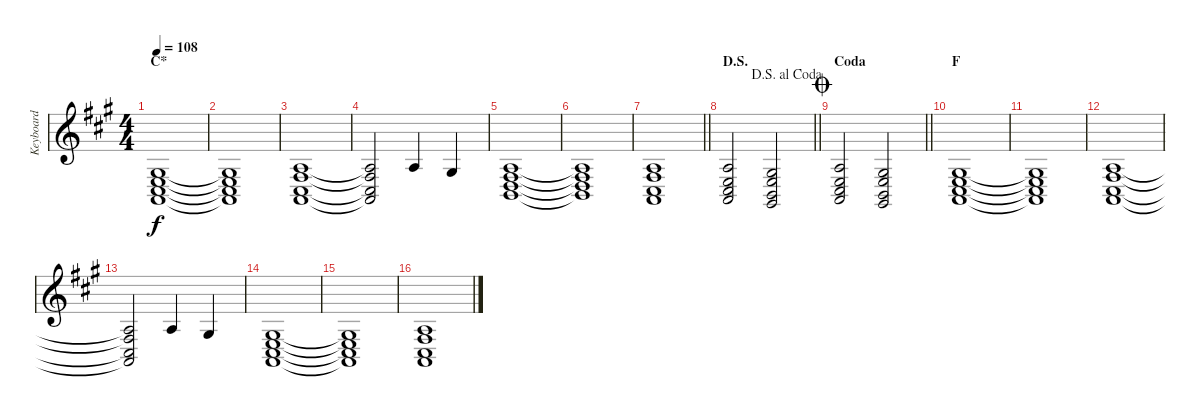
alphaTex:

\track ("Keyboard" "Keyboard") {instrument pad8sweep}
\staff {score}
\tuning (Eb4 Bb3 Gb3 Db3 Ab2 Db2) {hide}
\ts (4 4)
\section ("" "C*")
\tempo 108
\clef g2
\ks f#minor
(2.3 3.4 5.5 8.6).1{dy f} |
(2.3{t} 3.4{t} 5.5{t} 8.6{t}).1 |
(3.3 5.4 5.5 8.6).1 |
(3.3{t} 5.4{t} 5.5{t} 8.6{t}).2 3.3.4 2.3.4 |
(3.3 5.4 6.5 10.6).1 |
(3.3{t} 5.4{t} 6.5{t} 10.6{t}).1 |
\barLineRight lightlight
(3.3 5.4 5.5 8.6).1 |
\section ("" "D.S.")
\jump dalsegnoalcoda
\barLineRight lightlight
(3.3 3.4 5.5 8.6).2 (2.3 3.4 3.5 7.6).2 |
\section ("" "Coda")
\jump coda
\barLineRight lightlight
(3.3 3.4 5.5 8.6).2 (2.3 3.4 3.5 7.6).2 |
\section ("" "F")
(2.3 3.4 5.5 8.6).1 |
(2.3{t} 3.4{t} 5.5{t} 8.6{t}).1 |
(3.3 5.4 5.5 8.6).1 |
(3.3{t} 5.4{t} 5.5{t} 8.6{t}).2 3.3.4 2.3.4 |
(2.3 3.4 5.5 8.6).1 |
(2.3{t} 3.4{t} 5.5{t} 8.6{t}).1 |
(3.3 5.4 5.5 8.6).1
